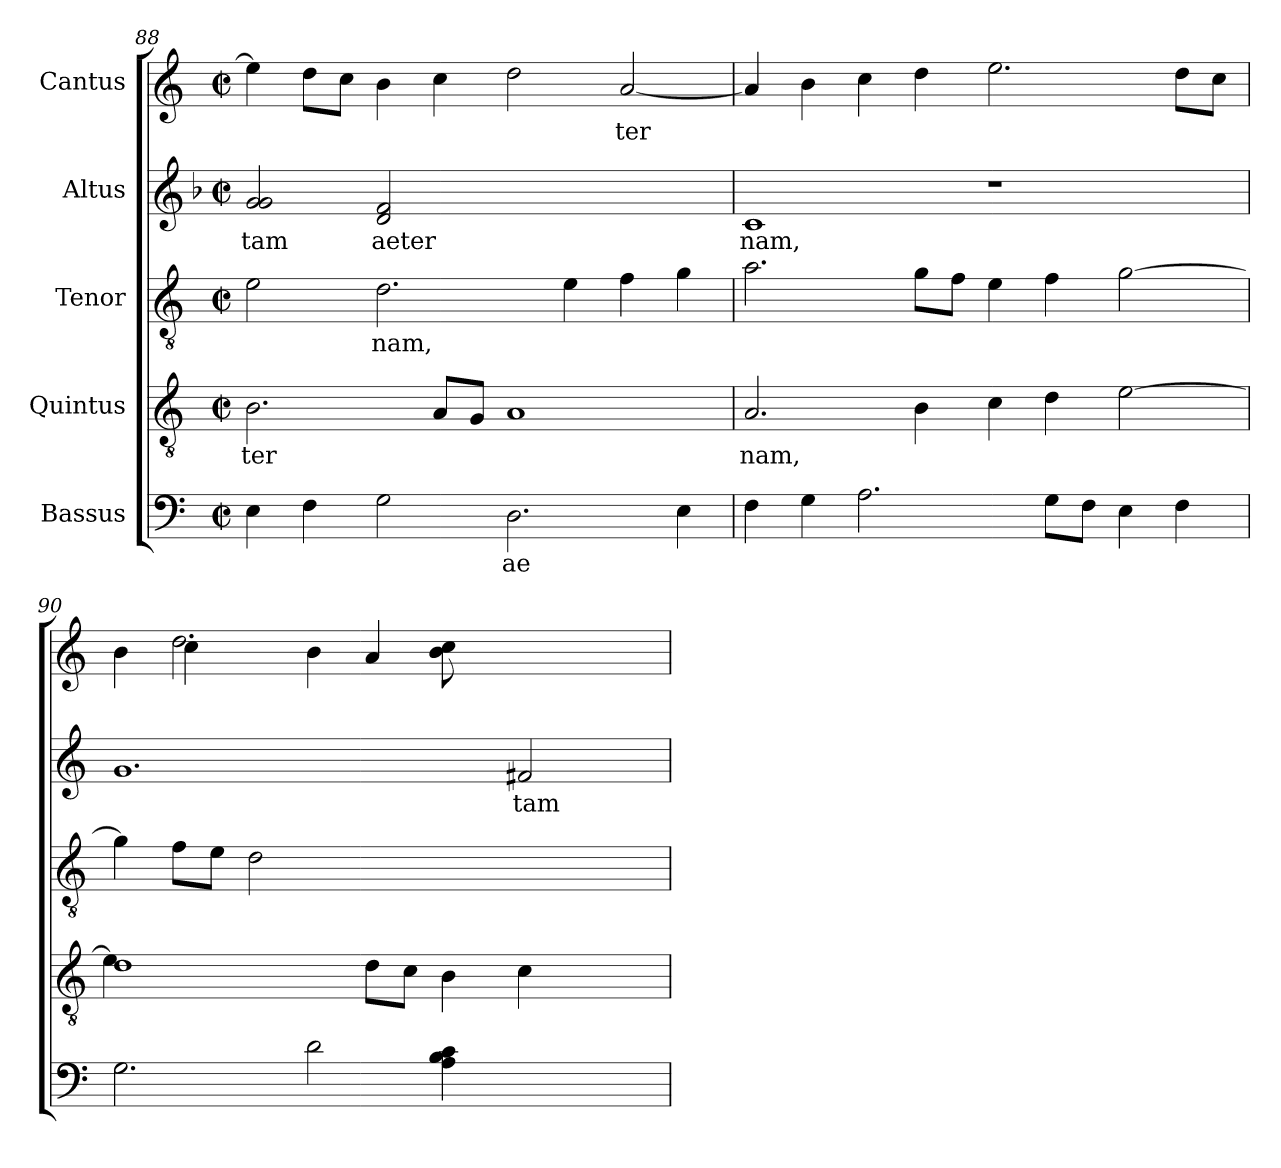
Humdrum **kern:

**kern	**text	**kern	**text	**kern	**text	**kern	**text	**kern	**text
*part5	*part5	*part4	*part4	*part3	*part3	*part2	*part2	*part1	*part1
*staff5	*staff5	*staff4	*staff4	*staff3	*staff3	*staff2	*staff2	*staff1	*staff1
*I"Bassus	*	*I"Quintus	*	*I"Tenor	*	*I"Altus	*	*I"Cantus	*
*clefF4	*	*clefGv2	*	*clefGv2	*	*clefG2	*	*clefG2	*
*k[]	*	*k[]	*	*k[]	*	*k[b-]	*	*k[]	*
*C:	*	*C:	*	*C:	*	*F:	*	*C:	*
*M2/2	*	*M2/2	*	*M2/2	*	*M2/2	*	*M2/2	*
*met(c|)	*	*met(c|)	*	*met(c|)	*	*met(c|)	*	*met(c|)	*
=88	=88	=88	=88	=88	=88	=88	=88	=88	=88
!	!LO:LY:b:cj	!	!LO:LY:b:cj	!	!LO:LY:b	!	!LO:LY:b:cj	!	!LO:LY:b:cj
4E\	.	2.B\	-ter-	2e\	--	2g/ 2g/	tam	4ee\]	--
!	!LO:LY:b:cj	!	!	!	!	!	!	!	!LO:LY:b:cj
4F\	.	.	.	.	.	.	.	8dd\L	--
!	!	!	!	!	!	!	!	!	!LO:LY:b:cj
.	.	.	.	.	.	.	.	8cc\J	--
!	!LO:LY:b:cj	!	!	!	!LO:LY:b	!	!LO:LY:b:cj	!	!LO:LY:b:cj
2G\	.	.	.	2.d\	-nam,	2f/ 2d/	aeter	4b\	--
!	!	!	!LO:LY:b:cj	!	!	!	!	!	!LO:LY:b:cj
.	.	8A/L	--	.	.	.	.	4cc\	--
!	!	!	!LO:LY:b:cj	!	!	!	!	!	!
.	.	8G/J	--	.	.	.	.	.	.
!	!LO:LY:b:cj	!	!LO:LY:b:cj	!	!	!	!	!	!LO:LY:b:cj
2.D\	ae	1A	--	.	.	1ryy	.	2dd\	--
!	!	!	!	!	!LO:LY:b	!	!	!	!
.	.	.	.	4e\	.	.	.	.	.
!	!	!	!	!	!LO:LY:b	!	!	!	!LO:LY:b:cj
.	.	.	.	4f\	.	.	.	[>2a/	-ter-
!	!LO:LY:b:cj	!	!	!	!LO:LY:b	!	!	!	!
4E\	.	.	.	4g\	.	.	.	.	.
!!LO:PB:g=z
=89	=89	=89	=89	=89	=89	=89	=89	=89	=89
*	*	*	*	*	*	*k[]	*	*	*
*	*	*	*	*	*	*C:	*	*	*
!	!LO:LY:b:cj	!	!LO:LY:b:cj	!	!LO:LY:b	!	!LO:LY:b:cj	!	!LO:LY:b:cj
4F\	.	2.A/	-nam,	2.a\	.	1c	nam,	4a/]	--
!	!LO:LY:b:cj	!	!	!	!	!	!	!	!LO:LY:b:cj
4G\	.	.	.	.	.	.	.	4b\	--
!	!LO:LY:b:cj	!	!	!	!	!	!	!	!LO:LY:b:cj
2.A\	.	.	.	.	.	.	.	4cc\	--
!	!	!	!LO:LY:b:cj	!	!LO:LY:b	!	!	!	!LO:LY:b:cj
.	.	4B\	.	8g\L	.	.	.	4dd\	--
!	!	!	!	!	!LO:LY:b	!	!	!	!
.	.	.	.	8f\J	.	.	.	.	.
!	!	!	!LO:LY:b:cj	!	!LO:LY:b	!	!	!	!LO:LY:b:cj
.	.	4c\	.	4e\	.	1r	.	2.ee\	--
!	!LO:LY:b:cj	!	!LO:LY:b:cj	!	!LO:LY:b	!	!	!	!
8G\L	.	4d\	.	4f\	.	.	.	.	.
!	!LO:LY:b:cj	!	!	!	!	!	!	!	!
8F\J	.	.	.	.	.	.	.	.	.
!	!LO:LY:b:cj	!	!LO:LY:b:cj	!	!LO:LY:b	!	!	!	!
4E\	.	[>2e\	.	[>2g\	.	.	.	.	.
!	!LO:LY:b:cj	!	!	!	!	!	!	!	!LO:LY:b:cj
4F\	.	.	.	.	.	.	.	8dd\L	--
!	!	!	!	!	!	!	!	!	!LO:LY:b:cj
.	.	.	.	.	.	.	.	8cc\J	--
=90	=90	=90	=90	=90	=90	=90	=90	=90	=90
*	*	*^	*	*	*	*	*	*	*
!	!	!	!	!LO:LY:b:cj	!	!LO:LY:b	!	!	!	!LO:LY:b:cj
*	*	*	*	*	*	*	*	*	*^	*
2.G\	.	1d	4e\]	.	4g\]	.	1.g	.	4b\	4ryy	--
!	!	!	!	!	!	!LO:LY:b	!	!	!	!	!LO:LY:b:cj
.	.	.	4ryy	.	8f\L	.	.	.	2.dd\	4cc\	--
!	!	!	!	!	!	!LO:LY:b	!	!	!	!	!
.	.	.	.	.	8e\J	.	.	.	.	.	.
!	!	!	!	!	!	!LO:LY:b	!	!	!	!	!
.	.	.	1.ryy	.	2d\	.	.	.	.	4ryy	.
2d\	.	.	.	.	.	.	.	.	.	4b\	.
!	!	!	!	!LO:LY:b:cj	!	!	!	!	!	!	!
.	.	8d\L	.	.	1ryy	.	.	.	4a/	2ryy	.
!	!	!	!	!LO:LY:b:cj	!	!	!	!	!	!	!
.	.	8c\J	.	.	.	.	.	.	.	.	.
!	!LO:LY:b:cj	!	!	!LO:LY:b:cj	!	!	!	!	!	!	!LO:LY:b:cj
4B\ 4A\ 4c\	.	4B\	.	.	.	.	.	.	8cc\ 8b\	.	--
.	.	.	.	.	.	.	.	.	2ryy	.	.
!	!	!	!	!LO:LY:b:cj	!	!	!	!LO:LY:b:cj	!	!	!
2ryy	.	4c\	.	.	.	.	2f#X/	tam	.	8ryy	.
.	.	.	.	.	.	.	.	.	.	4.ryy	.
.	.	4ryy	.	.	.	.	.	.	.	.	.
.	.	.	.	.	.	.	.	.	8ryy	.	.
*	*	*v	*v	*	*	*	*	*	*v	*v	*
=	=	=	=	=	=	=	=	=	=
*-	*-	*-	*-	*-	*-	*-	*-	*-	*-
